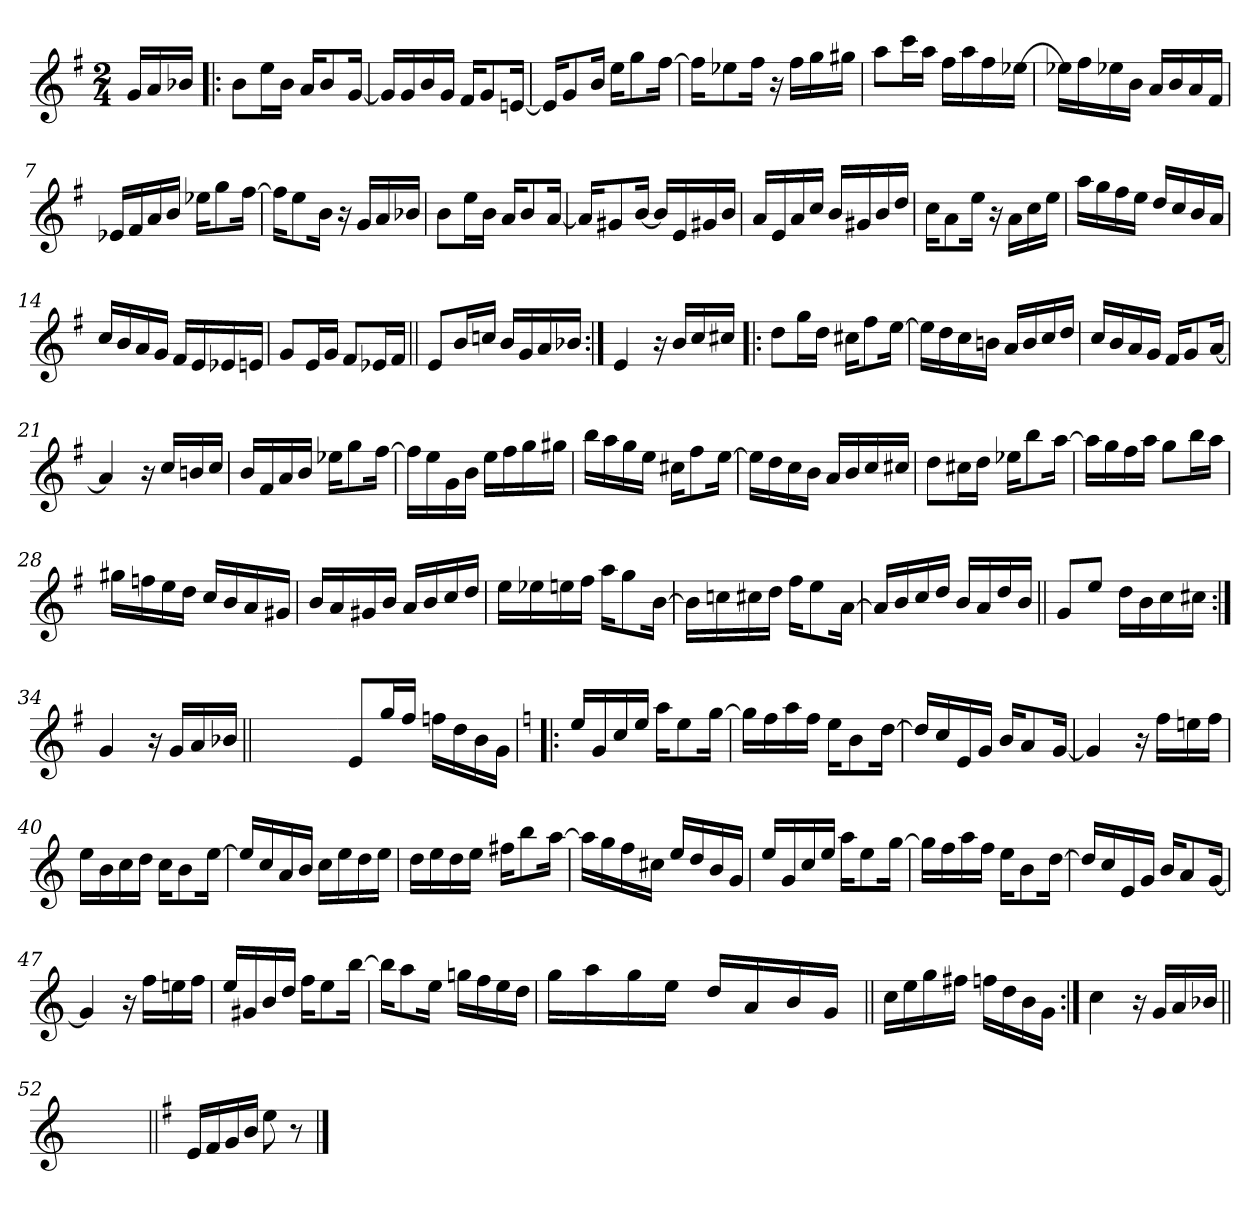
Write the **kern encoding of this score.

**kern
*part1
*staff1
*clefG2
*k[f#]
*e:
*M2/4
=
16g/LL
16a/
16b-X/JJ
=1!|:
8b\L
16ee\L
16b\JJ
16a/KL
8b/
[16g/Jk
=2
16g/LL]
16g/
16b/
16g/JJ
16f#/KL
8g/
[16en/Jk
=3
16e/KL]
8g/
16b/Jk
16ee\KL
8gg\
[16ff#\Jk
=4
16ff#\KL]
8ee-X\
16ff#\Jk
16r
16ff#\LL
16gg\
16gg#X\JJ
!!LO:LB:g=z
=5
8aa\L
16ccc\L
16aa\JJ
16ff#\LL
16aa\
16ff#\
[16ee-X\JJ
=6
16ee-X\LL]
16ff#\
16ee-X\
16b\JJ
16a/LL
16b/
16a/
16f#/JJ
=7
16e-/LL
16f#/
16a/
16b/JJ
16ee-X\KL
8gg\
[16ff#\Jk
=8
16ff#\KL]
8ee\
16b\Jk
16r
16g/LL
16a/
16b-X/JJ
!!LO:LB:g=z
=9
8b\L
16ee\L
16b\JJ
16a/KL
8b/
[16a/Jk
=10
16a/KL]
8g#X/
[16b/Jk
16b/LL]
16e/
16g#X/
16b/JJ
=11
16a/LL
16e/
16a/
16cc/JJ
16b/LL
16g#X/
16b/
16dd/JJ
=12
16cc\KL
8a\
16ee\Jk
16r
16a\LL
16cc\
16ee\JJ
!!LO:LB:g=z
=13
16aa\LL
16gg\
16ff#\
16ee\JJ
16dd/LL
16cc/
16b/
16a/JJ
=14
16cc/LL
16b/
16a/
16g/JJ
16f#/LL
16e/
16e-X/
16en/JJ
=15
8g/L
16e/L
16g/JJ
8f#/L
16e-X/L
16f#/JJ
=16||
8e/L
16b/L
16ccn/JJ
16b/LL
16g/
16a/
16b-X/JJ
!!LO:LB:g=z
=17:|!
4e/
16r
16b/LL
16cc/
16cc#X/JJ
=18!|:
8dd\L
16gg\L
16dd\JJ
16cc#X\KL
8ff#\
[16ee\Jk
=19
16ee\LL]
16dd\
16cc\
16bn\JJ
16a/LL
16b/
16cc/
16dd/JJ
=20
16cc/LL
16b/
16a/
16g/JJ
16f#/KL
8g/
[16a/Jk
!!LO:LB:g=z
=21
4a/]
16r
16cc/LL
16bn/
16cc/JJ
=22
16b/LL
16f#/
16a/
16b/JJ
16ee-X\KL
8gg\
[16ff#\Jk
=23
16ff#\LL]
16ee\
16g\
16b\JJ
16ee\LL
16ff#\
16gg\
16gg#X\JJ
=24
16bb\LL
16aa\
16gg\
16ee\JJ
16cc#X\KL
8ff#\
[16ee\Jk
!!LO:LB:g=z
=25
16ee\LL]
16dd\
16cc\
16b\JJ
16a/LL
16b/
16cc/
16cc#X/JJ
=26
8dd\L
16cc#X\L
16dd\JJ
16ee-X\KL
8bb\
[16aa\Jk
=27
16aa\LL]
16gg\
16ff#\
16aa\JJ
8gg\L
16bb\L
16aa\JJ
=28
16gg#X\LL
16ffn\
16ee\
16dd\JJ
16cc/LL
16b/
16a/
16g#X/JJ
!!LO:LB:g=z
=29
16b/LL
16a/
16g#X/
16b/JJ
16a/LL
16b/
16cc/
16dd/JJ
=30
16ee\LL
16ee-X\
16een\
16ff#\JJ
16aa\KL
8gg\
[16b\Jk
=31
16b\LL]
16ccn\
16cc#X\
16dd\JJ
16ff#\KL
8ee\
[16a\Jk
=32
16a/LL]
16b/
16cc/
16dd/JJ
16b/LL
16a/
16dd/
16b/JJ
!!LO:LB:g=z
=33||
8g/L
8ee/J
16dd\LL
16b\
16cc\
16cc#X\JJ
=34:|!
4g/
16r
16g/LL
16a/
16b-X/JJ
=34X341||
2ryy
!!LO:PB:g=z
=35-
8e/L
16gg/L
16ff#/JJ
16ffn\LL
16dd\
16b\
16g\JJ
=36!|:
*k[]
*C:
16ee/LL
16g/
16cc/
16ee/JJ
16aa\KL
8ee\
[16gg\Jk
=37
16gg\LL]
16ff\
16aa\
16ff\JJ
16ee\KL
8b\
[16dd\Jk
=38
16dd/LL]
16cc/
16e/
16g/JJ
16b/KL
8a/
[16g/Jk
!!LO:LB:g=z
=39
4g/]
16r
16ff\LL
16een\
16ff\JJ
=40
16ee\LL
16b\
16cc\
16dd\JJ
16cc\KL
8b\
[16ee\Jk
=41
16ee/LL]
16cc/
16a/
16b/JJ
16cc\LL
16ee\
16dd\
16ee\JJ
=42
16dd\LL
16ee\
16dd\
16ee\JJ
16ff#X\KL
8bb\
[16aa\Jk
!!LO:LB:g=z
=43
16aa\LL]
16gg\
16ff\
16cc#X\JJ
16ee/LL
16dd/
16b/
16g/JJ
=44
16ee/LL
16g/
16cc/
16ee/JJ
16aa\KL
8ee\
[16gg\Jk
=45
16gg\LL]
16ff\
16aa\
16ff\JJ
16ee\KL
8b\
[16dd\Jk
=46
16dd/LL]
16cc/
16e/
16g/JJ
16b/KL
8a/
[16g/Jk
!!LO:LB:g=z
=47
4g/]
16r
16ff\LL
16een\
16ff\JJ
=48
16ee/LL
16g#X/
16b/
16dd/JJ
16ff\KL
8ee\
[16bb\Jk
=49
16bb\KL]
8aa\
16ee\Jk
16ggn\LL
16ff\
16ee\
16dd\JJ
=50
16gg\LL
16ryy
16aa\
32ryy
32ryy
16gg\
16ryy
16ee\JJ
32ryy
32ryy
16dd/LL
16ryy
16a/
32ryy
32ryy
16b/
16ryy
16g/JJ
32ryy
32ryy
!!LO:LB:g=z
=51||
16cc\LL
16ee\
16gg\
16ff#X\JJ
16ffn\LL
16dd\
16b\
16g\JJ
=52:|!
4cc\
16r
16g/LL
16a/
16b-X/JJ
=52X522||
2ryy
=53||
*k[f#]
*e:
16e/LL
16f#/
16g/
16b/JJ
8ee\
8r
==
*-
